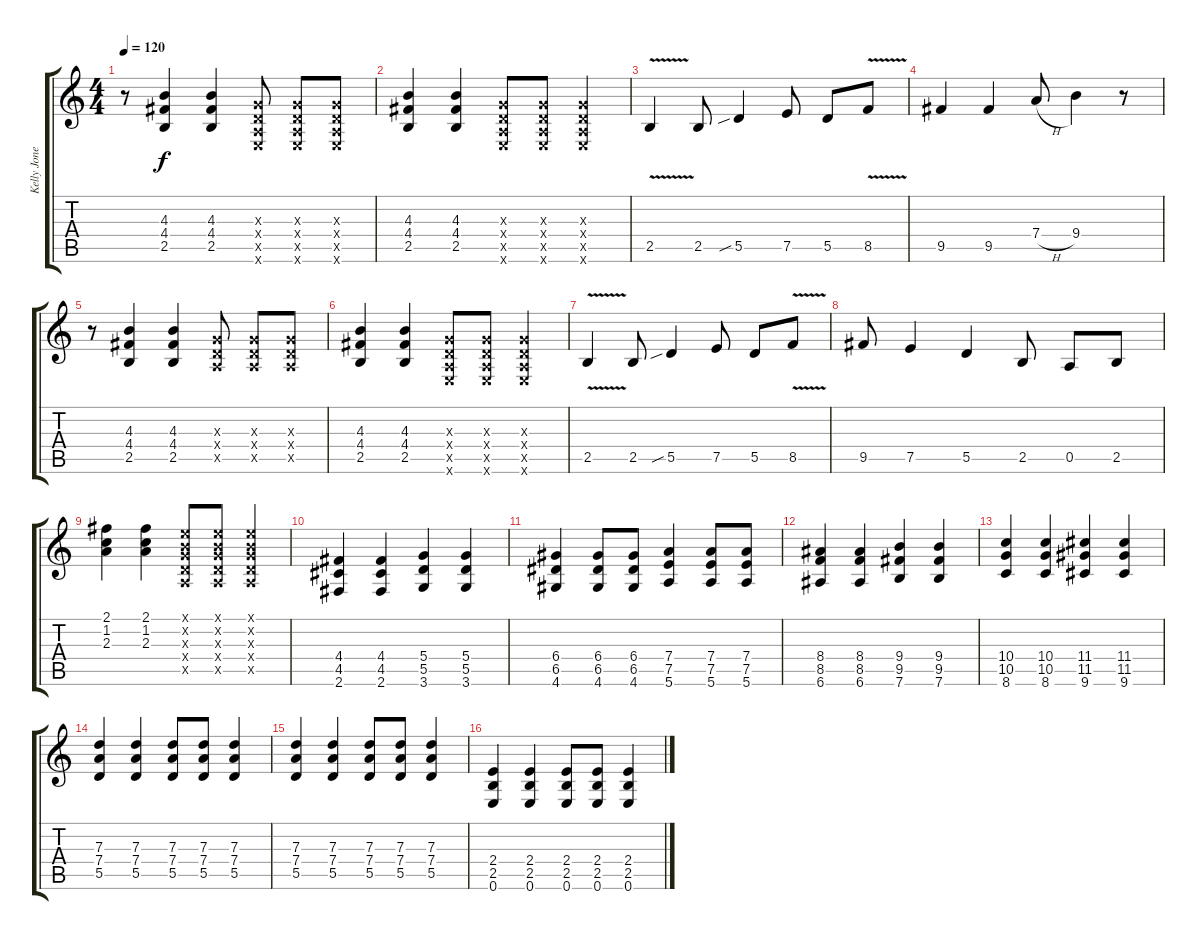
\track ("Kelly Jones" "Kelly Jone") {instrument distortionguitar}
\staff {score tabs}
\tuning (E4 B3 G3 D3 A2 E2) {hide}
\ts (4 4)
\tempo 120
\clef g2
\ks c
r.8{dy f} (4.3 4.4 2.5).4 (4.3 4.4 2.5).4 (0.3{x} 0.4{x} 0.5{x} 0.6{x}).8 (0.3{x} 0.4{x} 0.5{x} 0.6{x}).8 (0.3{x} 0.4{x} 0.5{x} 0.6{x}).8 |
(4.3 4.4 2.5).4 (4.3 4.4 2.5).4 (0.3{x} 0.4{x} 0.5{x} 0.6{x}).8 (0.3{x} 0.4{x} 0.5{x} 0.6{x}).8 (0.3{x} 0.4{x} 0.5{x} 0.6{x}).4 |
2.5{v}.4 2.5.8 5.5{sib}.4 7.5.8 5.5.8 8.5{v}.8 |
9.5.4 9.5.4 7.4{h}.8 9.4.4 r.8 |
r.8 (4.3 4.4 2.5).4 (4.3 4.4 2.5).4 (0.3{x} 0.4{x} 0.5{x}).8 (0.3{x} 0.4{x} 0.5{x}).8 (0.3{x} 0.4{x} 0.5{x}).8 |
(4.3 4.4 2.5).4 (4.3 4.4 2.5).4 (0.3{x} 0.4{x} 0.5{x} 0.6{x}).8 (0.3{x} 0.4{x} 0.5{x} 0.6{x}).8 (0.3{x} 0.4{x} 0.5{x} 0.6{x}).4 |
2.5{v}.4 2.5.8 5.5{sib}.4 7.5.8 5.5.8 8.5{v}.8 |
9.5.8 7.5.4 5.5.4 2.5.8 0.5.8 2.5.8 |
(2.1 1.2 2.3).4 (2.1 1.2 2.3).4 (0.1{x} 0.2{x} 0.3{x} 0.4{x} 0.5{x}).8 (0.1{x} 0.2{x} 0.3{x} 0.4{x} 0.5{x}).8 (0.1{x} 0.2{x} 0.3{x} 0.4{x} 0.5{x}).4 |
(4.4 4.5 2.6).4 (4.4 4.5 2.6).4 (5.4 5.5 3.6).4 (5.4 5.5 3.6).4 |
(6.4 6.5 4.6).4 (6.4 6.5 4.6).8 (6.4 6.5 4.6).8 (7.4 7.5 5.6).4 (7.4 7.5 5.6).8 (7.4 7.5 5.6).8 |
(8.4 8.5 6.6).4 (8.4 8.5 6.6).4 (9.4 9.5 7.6).4 (9.4 9.5 7.6).4 |
(10.4 10.5 8.6).4 (10.4 10.5 8.6).4 (11.4 11.5 9.6).4 (11.4 11.5 9.6).4 |
(7.3 7.4 5.5).4 (7.3 7.4 5.5).4 (7.3 7.4 5.5).8 (7.3 7.4 5.5).8 (7.3 7.4 5.5).4 |
(7.3 7.4 5.5).4 (7.3 7.4 5.5).4 (7.3 7.4 5.5).8 (7.3 7.4 5.5).8 (7.3 7.4 5.5).4 |
(2.4 2.5 0.6).4 (2.4 2.5 0.6).4 (2.4 2.5 0.6).8 (2.4 2.5 0.6).8 (2.4 2.5 0.6).4
